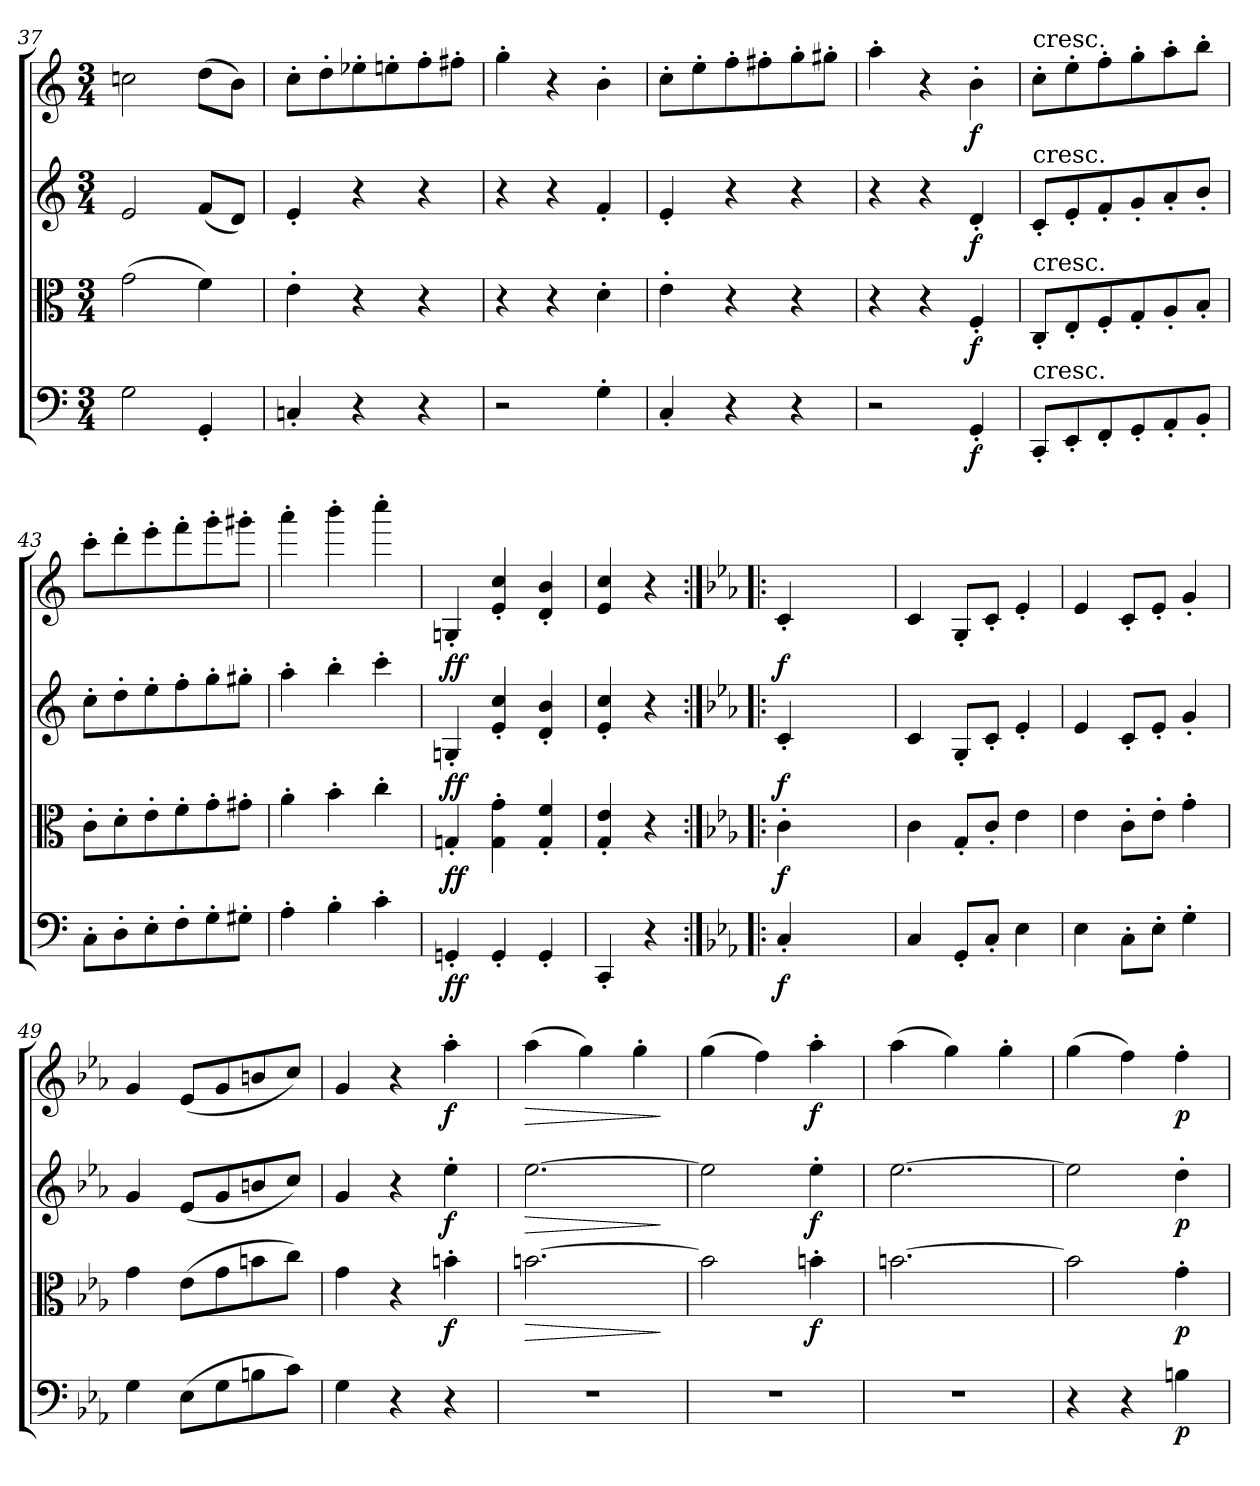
**kern	**dynam	**kern	**dynam	**kern	**dynam	**kern	**dynam
*part4	*part4	*part3	*part3	*part2	*part2	*part1	*part1
*staff4	*staff4	*staff3	*staff3	*staff2	*staff2	*staff1	*staff1
*clefF4	*	*clefC3	*	*clefG2	*	*clefG2	*
*k[]	*	*k[]	*	*k[]	*	*k[]	*
*C:	*	*C:	*	*C:	*	*C:	*
*M3/4	*	*M3/4	*	*M3/4	*	*M3/4	*
=37	=37	=37	=37	=37	=37	=37	=37
2G\	.	(2g\	.	2e/	.	2ccn\	.
4GG'/	.	4f\)	.	(8f/L	.	(8dd\L	.
.	.	.	.	8d/J)	.	8b\J)	.
=38	=38	=38	=38	=38	=38	=38	=38
4Cn'/	.	4e'\	.	4e'/	.	8cc'\L	.
.	.	.	.	.	.	8dd'\	.
4r	.	4r	.	4r	.	8ee-X'\	.
.	.	.	.	.	.	8een'\	.
4r	.	4r	.	4r	.	8ff'\	.
.	.	.	.	.	.	8ff#X'\J	.
=39	=39	=39	=39	=39	=39	=39	=39
2r	.	4r	.	4r	.	4gg'\	.
.	.	4r	.	4r	.	4r	.
4G'\	.	4d'\	.	4f'/	.	4b'\	.
=40	=40	=40	=40	=40	=40	=40	=40
4C'/	.	4e'\	.	4e'/	.	8cc'\L	.
.	.	.	.	.	.	8ee'\	.
4r	.	4r	.	4r	.	8ff'\	.
.	.	.	.	.	.	8ff#X'\	.
4r	.	4r	.	4r	.	8gg'\	.
.	.	.	.	.	.	8gg#X'\J	.
=41	=41	=41	=41	=41	=41	=41	=41
2r	.	4r	.	4r	.	4aa'\	.
.	.	4r	.	4r	.	4r	.
4GG'/	f	4F'/	f	4d'/	f	4b'\	f
=42	=42	=42	=42	=42	=42	=42	=42
!	!	!	!	!	!	!LO:TX:t=cresc.	!
!	!	!	!	!LO:TX:t=cresc.	!	!	!
!	!	!LO:TX:t=cresc.	!	!	!	!	!
!LO:TX:t=cresc.	!	!	!	!	!	!	!
8CC'/L	.	8C'/L	.	8c'/L	.	8cc'\L	.
8EE'/	.	8E'/	.	8e'/	.	8ee'\	.
8FF'/	.	8F'/	.	8f'/	.	8ff'\	.
8GG'/	.	8G'/	.	8g'/	.	8gg'\	.
8AA'/	.	8A'/	.	8a'/	.	8aa'\	.
8BB'/J	.	8B'/J	.	8b'/J	.	8bb'\J	.
=43	=43	=43	=43	=43	=43	=43	=43
8C'\L	.	8c'\L	.	8cc'\L	.	8ccc'\L	.
8D'\	.	8d'\	.	8dd'\	.	8ddd'\	.
8E'\	.	8e'\	.	8ee'\	.	8eee'\	.
8F'\	.	8f'\	.	8ff'\	.	8fff'\	.
8G'\	.	8g'\	.	8gg'\	.	8ggg'\	.
8G#X'\J	.	8g#X'\J	.	8gg#X'\J	.	8ggg#X'\J	.
=44	=44	=44	=44	=44	=44	=44	=44
4A'\	.	4a'\	.	4aa'\	.	4aaa'\	.
4B'\	.	4b'\	.	4bb'\	.	4bbb'\	.
4c'\	.	4cc'\	.	4ccc'\	.	4cccc'\	.
=45	=45	=45	=45	=45	=45	=45	=45
4GGn'/	ff	4Gn'/	ff	4Gn'/	ff	4Gn'/	ff
4GG'/	.	4G'\ 4g'\	.	4e'/ 4cc'/	.	4e'/ 4cc'/	.
4GG'/	.	4G'/ 4f'/	.	4d'/ 4b'/	.	4d'/ 4b'/	.
=46	=46	=46	=46	=46	=46	=46	=46
4CC'/	.	4G'/ 4e'/	.	4e'/ 4cc'/	.	4e/ 4cc/	.
4r	.	4r	.	4r	.	4r	.
=:|!|:	=:|!|:	=:|!|:	=:|!|:	=:|!|:	=:|!|:	=:|!|:	=:|!|:
*k[b-e-a-]	*	*k[b-e-a-]	*	*k[b-e-a-]	*	*k[b-e-a-]	*
*c:	*	*c:	*	*c:	*	*c:	*
4C'/	f	4c'\	f	4c'/	f	4c'/	f
2ryy	.	2ryy	.	2ryy	.	2ryy	.
=47	=47	=47	=47	=47	=47	=47	=47
4C/	.	4c\	.	4c/	.	4c/	.
8GG'/L	.	8G'/L	.	8G'/L	.	8G'/L	.
8C'/J	.	8c'/J	.	8c'/J	.	8c'/J	.
4E-\	.	4e-\	.	4e-'/	.	4e-'/	.
=48	=48	=48	=48	=48	=48	=48	=48
4E-\	.	4e-\	.	4e-/	.	4e-/	.
8C'\L	.	8c'\L	.	8c'/L	.	8c'/L	.
8E-'\J	.	8e-'\J	.	8e-'/J	.	8e-'/J	.
4G'\	.	4g'\	.	4g'/	.	4g'/	.
=49	=49	=49	=49	=49	=49	=49	=49
4G\	.	4g\	.	4g/	.	4g/	.
(8E-\L	.	(8e-\L	.	(8e-/L	.	(8e-/L	.
8G\	.	8g\	.	8g/	.	8g/	.
8Bn\	.	8bn\	.	8bn/	.	8bn/	.
8c\J)	.	8cc\J)	.	8cc/J)	.	8cc/J)	.
=50	=50	=50	=50	=50	=50	=50	=50
4G\	.	4g\	.	4g/	.	4g/	.
4r	.	4r	.	4r	.	4r	.
4r	.	4bn'\	f	4ee-'\	f	4aa-'\	f
=51	=51	=51	=51	=51	=51	=51	=51
!	!	!	!LO:HP:b	!	!LO:HP:b	!	!LO:HP:b
2.r	.	[2.bn\	>	[2.ee-\	>	(4aa-\	>
.	.	.	.	.	.	4gg\)	.
.	.	.	.	.	.	4gg'\	.
.	.	.	]	.	]	.	]
=52	=52	=52	=52	=52	=52	=52	=52
2.r	.	2b\]	.	2ee-\]	.	(4gg\	.
.	.	.	.	.	.	4ff\)	.
.	.	4bn'\	f	4ee-'\	f	4aa-'\	f
=53	=53	=53	=53	=53	=53	=53	=53
2.r	.	[2.bn\	.	[2.ee-\	.	(4aa-\	.
.	.	.	.	.	.	4gg\)	.
.	.	.	.	.	.	4gg'\	.
=54	=54	=54	=54	=54	=54	=54	=54
4r	.	2b\]	.	2ee-\]	.	(4gg\	.
4r	.	.	.	.	.	4ff\)	.
4Bn\	p	4g'\	p	4dd'\	p	4ff'\	p
=	=	=	=	=	=	=	=
*-	*-	*-	*-	*-	*-	*-	*-
